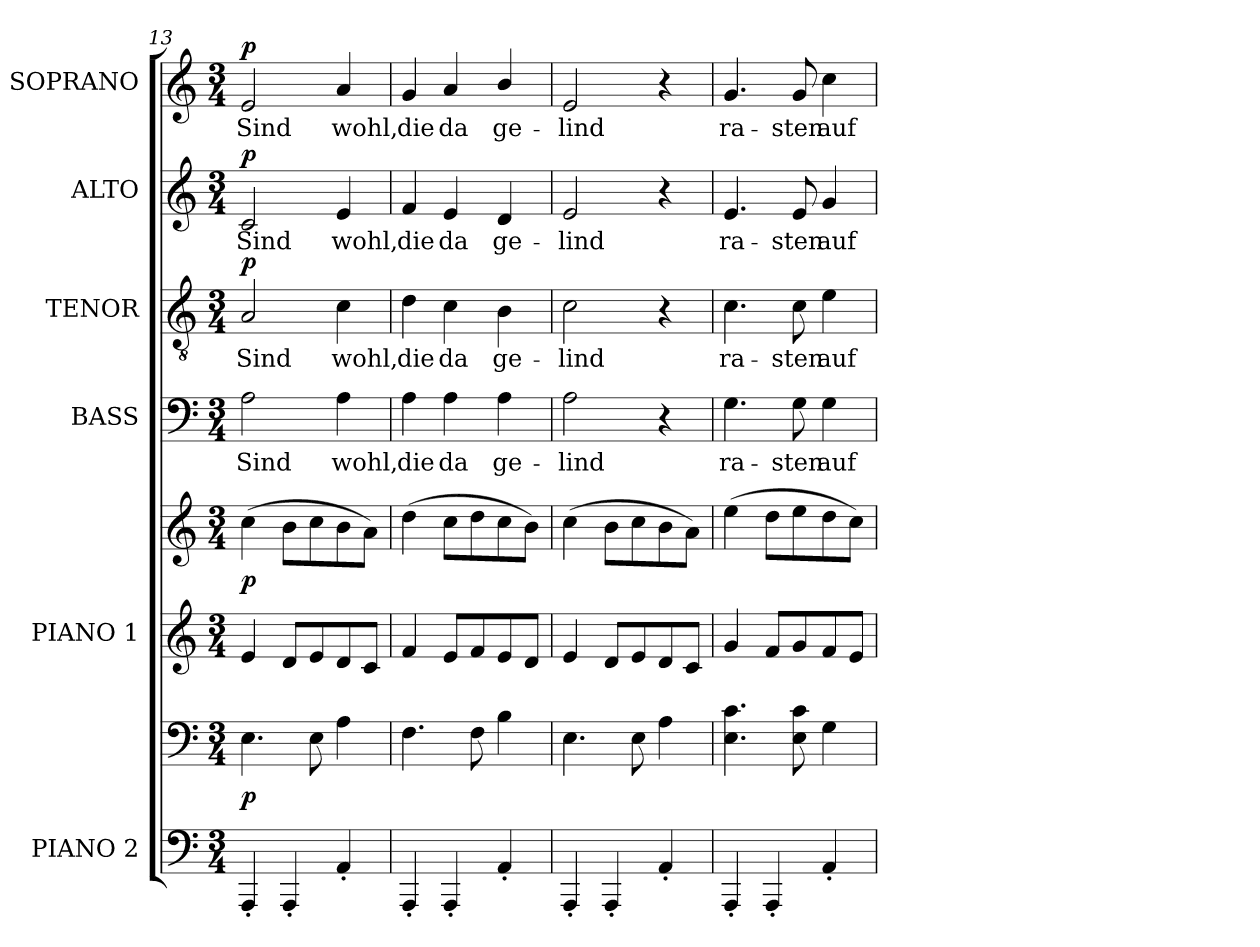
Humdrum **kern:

**kern	**kern	**dynam	**kern	**kern	**dynam	**kern	**text	**kern	**text	**dynam	**kern	**text	**dynam	**kern	**text	**dynam
*part6	*part6	*part6	*part5	*part5	*part5	*part4	*part4	*part3	*part3	*part3	*part2	*part2	*part2	*part1	*part1	*part1
*staff8	*staff7	*staff7/8	*staff6	*staff5	*staff5/6	*staff4	*staff4	*staff3	*staff3	*staff3	*staff2	*staff2	*staff2	*staff1	*staff1	*staff1
*I"PIANO 2	*	*	*I"PIANO 1	*	*	*I"BASS	*	*I"TENOR	*	*	*I"ALTO	*	*	*I"SOPRANO	*	*
*I'P 2	*	*	*I'P 1	*	*	*I'B.	*	*I'T.	*	*	*I'A.	*	*	*I'S.	*	*
*clefF4	*clefF4	*	*clefG2	*clefG2	*	*clefF4	*	*clefGv2	*	*	*clefG2	*	*	*clefG2	*	*
*	*	*	*	*	*	*	*	*ITrd7c12	*	*	*	*	*	*	*	*
*k[]	*k[]	*	*k[]	*k[]	*	*k[]	*	*k[]	*	*	*k[]	*	*	*k[]	*	*
*C:	*C:	*	*C:	*C:	*	*C:	*	*C:	*	*	*C:	*	*	*C:	*	*
*M3/4	*M3/4	*	*M3/4	*M3/4	*	*M3/4	*	*M3/4	*	*	*M3/4	*	*	*M3/4	*	*
=13	=13	=13	=13	=13	=13	=13	=13	=13	=13	=13	=13	=13	=13	=13	=13	=13
!	!	!	!	!	!	!	!LO:LY:b:color=#000000	!	!	!	!	!	!	!	!	!
!	!	!	!	!	!	!	!	!	!LO:LY:b:color=#000000	!	!	!	!	!	!	!
!	!	!	!	!	!	!	!	!	!	!	!	!LO:LY:b:color=#000000	!	!	!	!
!	!	!	!	!	!	!	!	!	!	!	!	!	!	!	!LO:LY:b:color=#000000	!
4AAA'i/	4.Ei\	p	4ei/	(4cci\	p	2Ai\	Sind	2AAi/	Sind	p	2ci/	Sind	p	2ei/	Sind	p
4AAA'i/	.	.	8di/L	8bi\L	.	.	.	.	.	.	.	.	.	.	.	.
.	8Ei\	.	8ei/	8cci\	.	.	.	.	.	.	.	.	.	.	.	.
!	!	!	!	!	!	!	!LO:LY:b:color=#000000	!	!	!	!	!	!	!	!	!
!	!	!	!	!	!	!	!	!	!LO:LY:b:color=#000000	!	!	!	!	!	!	!
!	!	!	!	!	!	!	!	!	!	!	!	!LO:LY:b:color=#000000	!	!	!	!
!	!	!	!	!	!	!	!	!	!	!	!	!	!	!	!LO:LY:b:color=#000000	!
4AA'i/	4Ai\	.	8di/	8bi\	.	4Ai\	wohl,	4Ci\	wohl,	.	4ei/	wohl,	.	4ai/	wohl,	.
.	.	.	8ci/J	8ai\J)	.	.	.	.	.	.	.	.	.	.	.	.
=14	=14	=14	=14	=14	=14	=14	=14	=14	=14	=14	=14	=14	=14	=14	=14	=14
!	!	!	!	!	!	!	!LO:LY:b:color=#000000	!	!	!	!	!	!	!	!	!
!	!	!	!	!	!	!	!	!	!LO:LY:b:color=#000000	!	!	!	!	!	!	!
!	!	!	!	!	!	!	!	!	!	!	!	!LO:LY:b:color=#000000	!	!	!	!
!	!	!	!	!	!	!	!	!	!	!	!	!	!	!	!LO:LY:b:color=#000000	!
4AAA'i/	4.Fi\	.	4fi/	(4ddi\	.	4Ai\	die	4Di\	die	.	4fi/	die	.	4gi/	die	.
!	!	!	!	!	!	!	!LO:LY:b:color=#000000	!	!	!	!	!	!	!	!	!
!	!	!	!	!	!	!	!	!	!LO:LY:b:color=#000000	!	!	!	!	!	!	!
!	!	!	!	!	!	!	!	!	!	!	!	!LO:LY:b:color=#000000	!	!	!	!
!	!	!	!	!	!	!	!	!	!	!	!	!	!	!	!LO:LY:b:color=#000000	!
4AAA'i/	.	.	8ei/L	8cci\L	.	4Ai\	da	4Ci\	da	.	4ei/	da	.	4ai/	da	.
.	8Fi\	.	8fi/	8ddi\	.	.	.	.	.	.	.	.	.	.	.	.
!	!	!	!	!	!	!	!LO:LY:b:color=#000000	!	!	!	!	!	!	!	!	!
!	!	!	!	!	!	!	!	!	!LO:LY:b:color=#000000	!	!	!	!	!	!	!
!	!	!	!	!	!	!	!	!	!	!	!	!LO:LY:b:color=#000000	!	!	!	!
!	!	!	!	!	!	!	!	!	!	!	!	!	!	!	!LO:LY:b:color=#000000	!
4AA'i/	4Bi\	.	8ei/	8cci\	.	4Ai\	ge-	4BBi\	ge-	.	4di/	ge-	.	4bi/	ge-	.
.	.	.	8di/J	8bi\J)	.	.	.	.	.	.	.	.	.	.	.	.
=15	=15	=15	=15	=15	=15	=15	=15	=15	=15	=15	=15	=15	=15	=15	=15	=15
!	!	!	!	!	!	!	!LO:LY:b:color=#000000	!	!	!	!	!	!	!	!	!
!	!	!	!	!	!	!	!	!	!LO:LY:b:color=#000000	!	!	!	!	!	!	!
!	!	!	!	!	!	!	!	!	!	!	!	!LO:LY:b:color=#000000	!	!	!	!
!	!	!	!	!	!	!	!	!	!	!	!	!	!	!	!LO:LY:b:color=#000000	!
4AAA'i/	4.Ei\	.	4ei/	(4cci\	.	2Ai\	-lind	2Ci\	-lind	.	2ei/	-lind	.	2ei/	-lind	.
4AAA'i/	.	.	8di/L	8bi\L	.	.	.	.	.	.	.	.	.	.	.	.
.	8Ei\	.	8ei/	8cci\	.	.	.	.	.	.	.	.	.	.	.	.
4AA'i/	4Ai\	.	8di/	8bi\	.	4r	.	4r	.	.	4r	.	.	4r	.	.
.	.	.	8ci/J	8ai\J)	.	.	.	.	.	.	.	.	.	.	.	.
=16	=16	=16	=16	=16	=16	=16	=16	=16	=16	=16	=16	=16	=16	=16	=16	=16
!	!	!	!	!	!	!	!LO:LY:b:color=#000000	!	!	!	!	!	!	!	!	!
!	!	!	!	!	!	!	!	!	!LO:LY:b:color=#000000	!	!	!	!	!	!	!
!	!	!	!	!	!	!	!	!	!	!	!	!LO:LY:b:color=#000000	!	!	!	!
!	!	!	!	!	!	!	!	!	!	!	!	!	!	!	!LO:LY:b:color=#000000	!
4AAA'i/	4.Ei\ 4.ci	.	4gi/	(4eei\	.	4.Gi\	ra-	4.Ci\	ra-	.	4.ei/	ra-	.	4.gi/	ra-	.
4AAA'i/	.	.	8fi/L	8ddi\L	.	.	.	.	.	.	.	.	.	.	.	.
!	!	!	!	!	!	!	!LO:LY:b:color=#000000	!	!	!	!	!	!	!	!	!
!	!	!	!	!	!	!	!	!	!LO:LY:b:color=#000000	!	!	!	!	!	!	!
!	!	!	!	!	!	!	!	!	!	!	!	!LO:LY:b:color=#000000	!	!	!	!
!	!	!	!	!	!	!	!	!	!	!	!	!	!	!	!LO:LY:b:color=#000000	!
.	8Ei\ 8ci	.	8gi/	8eei\	.	8Gi\	-sten	8Ci\	-sten	.	8ei/	-sten	.	8gi/	-sten	.
!	!	!	!	!	!	!	!LO:LY:b:color=#000000	!	!	!	!	!	!	!	!	!
!	!	!	!	!	!	!	!	!	!LO:LY:b:color=#000000	!	!	!	!	!	!	!
!	!	!	!	!	!	!	!	!	!	!	!	!LO:LY:b:color=#000000	!	!	!	!
!	!	!	!	!	!	!	!	!	!	!	!	!	!	!	!LO:LY:b:color=#000000	!
4AA'i/	4Gi\	.	8fi/	8ddi\	.	4Gi\	auf	4Ei\	auf	.	4gi/	auf	.	4cci\	auf	.
.	.	.	8ei/J	8cci\J)	.	.	.	.	.	.	.	.	.	.	.	.
=	=	=	=	=	=	=	=	=	=	=	=	=	=	=	=	=
*-	*-	*-	*-	*-	*-	*-	*-	*-	*-	*-	*-	*-	*-	*-	*-	*-
